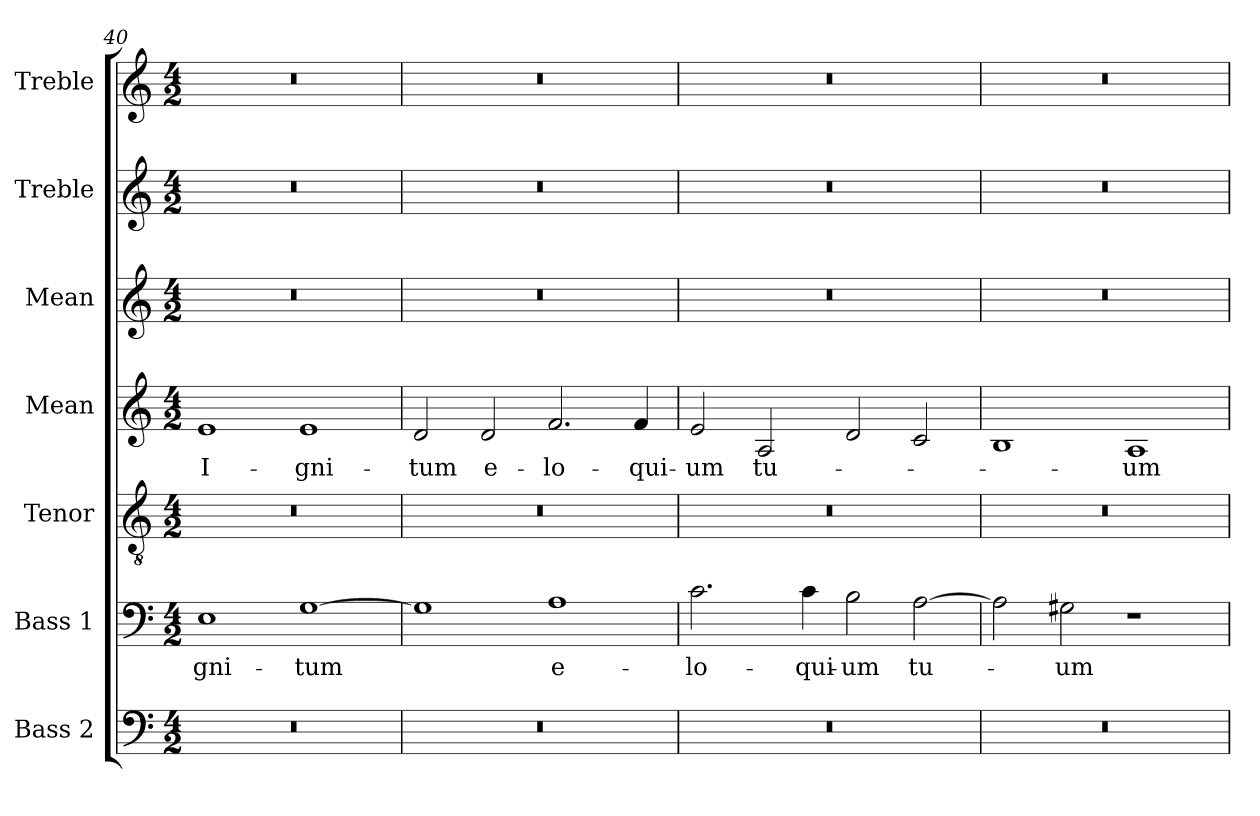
**kern	**kern	**text	**kern	**kern	**text	**kern	**kern	**kern
*part7	*part6	*part6	*part5	*part4	*part4	*part3	*part2	*part1
*staff7	*staff6	*staff6	*staff5	*staff4	*staff4	*staff3	*staff2	*staff1
*I"Bass 2	*I"Bass 1	*	*I"Tenor	*I"Mean	*	*I"Mean	*I"Treble	*I"Treble
*I'B2.	*I'B1.	*	*I'T.	*I'M.	*	*I'M.	*I'Tr.	*I'Tr.
*clefF4	*clefF4	*	*clefGv2	*clefG2	*	*clefG2	*clefG2	*clefG2
*	*	*	*ITrd7c12	*	*	*	*	*
*k[]	*k[]	*	*k[]	*k[]	*	*k[]	*k[]	*k[]
*C:	*C:	*	*C:	*C:	*	*C:	*C:	*C:
*M4/2	*M4/2	*	*M4/2	*M4/2	*	*M4/2	*M4/2	*M4/2
=40	=40	=40	=40	=40	=40	=40	=40	=40
!LO:N:vis=1	!	!	!	!	!	!	!	!
!	!	!LO:LY:b:color=#000000	!LO:N:vis=1	!	!	!	!	!
!	!	!	!	!	!LO:LY:b:color=#000000	!LO:N:vis=1	!LO:N:vis=1	!LO:N:vis=1
0r	1Ei	-gni-	0r	1ei	I-	0r	0r	0r
!	!	!LO:LY:b:color=#000000	!	!	!	!	!	!
!	!	!	!	!	!LO:LY:b:color=#000000	!	!	!
.	[1Gi	-tum	.	1ei	-gni-	.	.	.
=41	=41	=41	=41	=41	=41	=41	=41	=41
!LO:N:vis=1	!	!	!LO:N:vis=1	!	!	!	!	!
!	!	!	!	!	!LO:LY:b:color=#000000	!LO:N:vis=1	!LO:N:vis=1	!LO:N:vis=1
0r	1Gi]	.	0r	2di/	-tum	0r	0r	0r
!	!	!	!	!	!LO:LY:b:color=#000000	!	!	!
.	.	.	.	2di/	e-	.	.	.
!	!	!LO:LY:b:color=#000000	!	!	!	!	!	!
!	!	!	!	!	!LO:LY:b:color=#000000	!	!	!
.	1Ai	e-	.	2.fi/	-lo-	.	.	.
!	!	!	!	!	!LO:LY:b:color=#000000	!	!	!
.	.	.	.	4fi/	-qui-	.	.	.
=42	=42	=42	=42	=42	=42	=42	=42	=42
!LO:N:vis=1	!	!	!	!	!	!	!	!
!	!	!LO:LY:b:color=#000000	!LO:N:vis=1	!	!	!	!	!
!	!	!	!	!	!LO:LY:b:color=#000000	!LO:N:vis=1	!LO:N:vis=1	!LO:N:vis=1
0r	2.ci\	-lo-	0r	2ei/	-um	0r	0r	0r
!	!	!	!	!	!LO:LY:b:color=#000000	!	!	!
.	.	.	.	2Ai/	tu-	.	.	.
!	!	!LO:LY:b:color=#000000	!	!	!	!	!	!
.	4ci\	-qui-	.	.	.	.	.	.
!	!	!LO:LY:b:color=#000000	!	!	!	!	!	!
.	2Bi\	-um	.	2di/	.	.	.	.
!	!	!LO:LY:b:color=#000000	!	!	!	!	!	!
.	[2Ai\	tu-	.	2ci/	.	.	.	.
!!LO:LB:g=z
=43	=43	=43	=43	=43	=43	=43	=43	=43
!LO:N:vis=1	!	!	!LO:N:vis=1	!	!	!LO:N:vis=1	!LO:N:vis=1	!LO:N:vis=1
0r	2Ai\]	.	0r	1Bi	.	0r	0r	0r
!	!	!LO:LY:b:color=#000000	!	!	!	!	!	!
.	2G#Xi\	-um	.	.	.	.	.	.
!	!	!	!	!	!LO:LY:b:color=#000000	!	!	!
.	1r	.	.	1Ai	-um	.	.	.
=	=	=	=	=	=	=	=	=
*-	*-	*-	*-	*-	*-	*-	*-	*-
